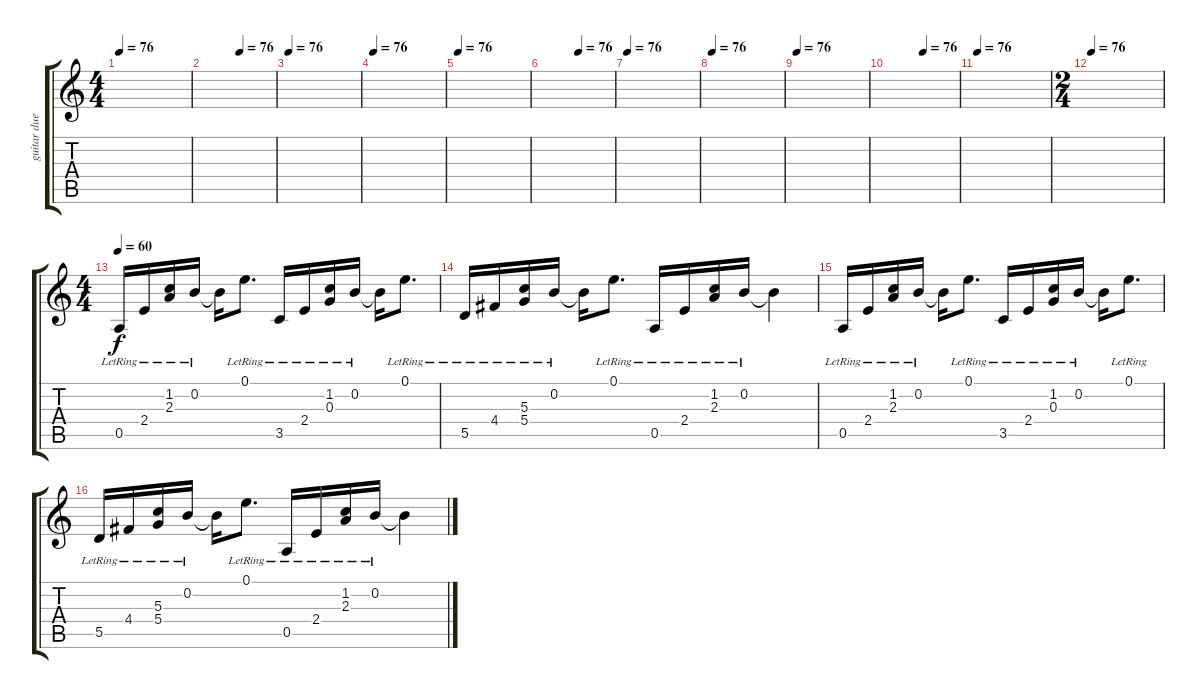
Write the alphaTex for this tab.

\track ("guitar due" "guitar due") {instrument acousticguitarsteel}
\staff {score tabs}
\tuning (E4 B3 G3 D3 A2 E2) {hide}
\ts (4 4)
\tempo 76
\clef g2
\ks c
|
\tempo (76 0.5)
|
\tempo 76
|
\tempo 76
|
\tempo 76
|
\tempo (76 0.5)
|
\tempo 76
|
\tempo 76
|
\tempo 76
|
\tempo (76 0.5)
|
\tempo 76
|
\ts (2 4)
\tempo 76
|
\ts (4 4)
\tempo 60
0.5{lr}.16{instrument electricguitarclean} 2.4{lr}.16 (1.2{lr} 2.3{lr}).16 0.2{lr}.16 0.2{t}.16 0.1{lr}.8{d} 3.5{lr}.16 2.4{lr}.16 (1.2{lr} 0.3{lr}).16 0.2{lr}.16 0.2{t}.16 0.1{lr}.8{d} |
5.5{lr}.16 4.4{lr}.16 (5.3{lr} 5.4{lr}).16 0.2{lr}.16 0.2{t}.16 0.1{lr}.8{d} 0.5{lr}.16 2.4{lr}.16 (1.2{lr} 2.3{lr}).16 0.2{lr}.16 0.2{t}.4 |
0.5{lr}.16 2.4{lr}.16 (1.2{lr} 2.3{lr}).16 0.2{lr}.16 0.2{t}.16 0.1{lr}.8{d} 3.5{lr}.16 2.4{lr}.16 (1.2{lr} 0.3{lr}).16 0.2{lr}.16 0.2{t}.16 0.1{lr}.8{d} |
5.5{lr}.16 4.4{lr}.16 (5.3{lr} 5.4{lr}).16 0.2{lr}.16 0.2{t}.16 0.1{lr}.8{d} 0.5{lr}.16 2.4{lr}.16 (1.2{lr} 2.3{lr}).16 0.2{lr}.16 0.2{t}.4
